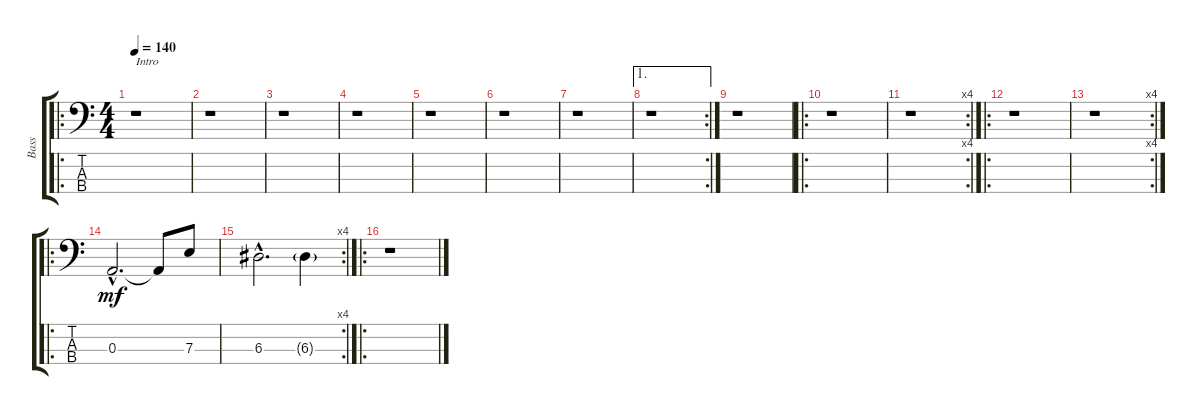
\track ("Bass" "Bass") {instrument electricbassfinger}
\staff {score tabs}
\tuning (G2 D2 A1 E1) {hide}
\ro
\ts (4 4)
\tempo 140
\clef f4
\ks c
r.1{txt "Intro" dy mf instrument electricbassfinger} |
r.1 |
r.1 |
r.1 |
r.1 |
r.1 |
r.1 |
\ae 1
\rc 2
r.1 |
r.1 |
\ro
r.1 |
\rc 4
r.1 |
\ro
r.1 |
\rc 4
r.1 |
\ro
0.3{hac}.2{d} 0.3{t}.8 7.3.8 |
\rc 4
6.3{hac}.2{d} 6.3{g}.4 |
\ro
r.1
